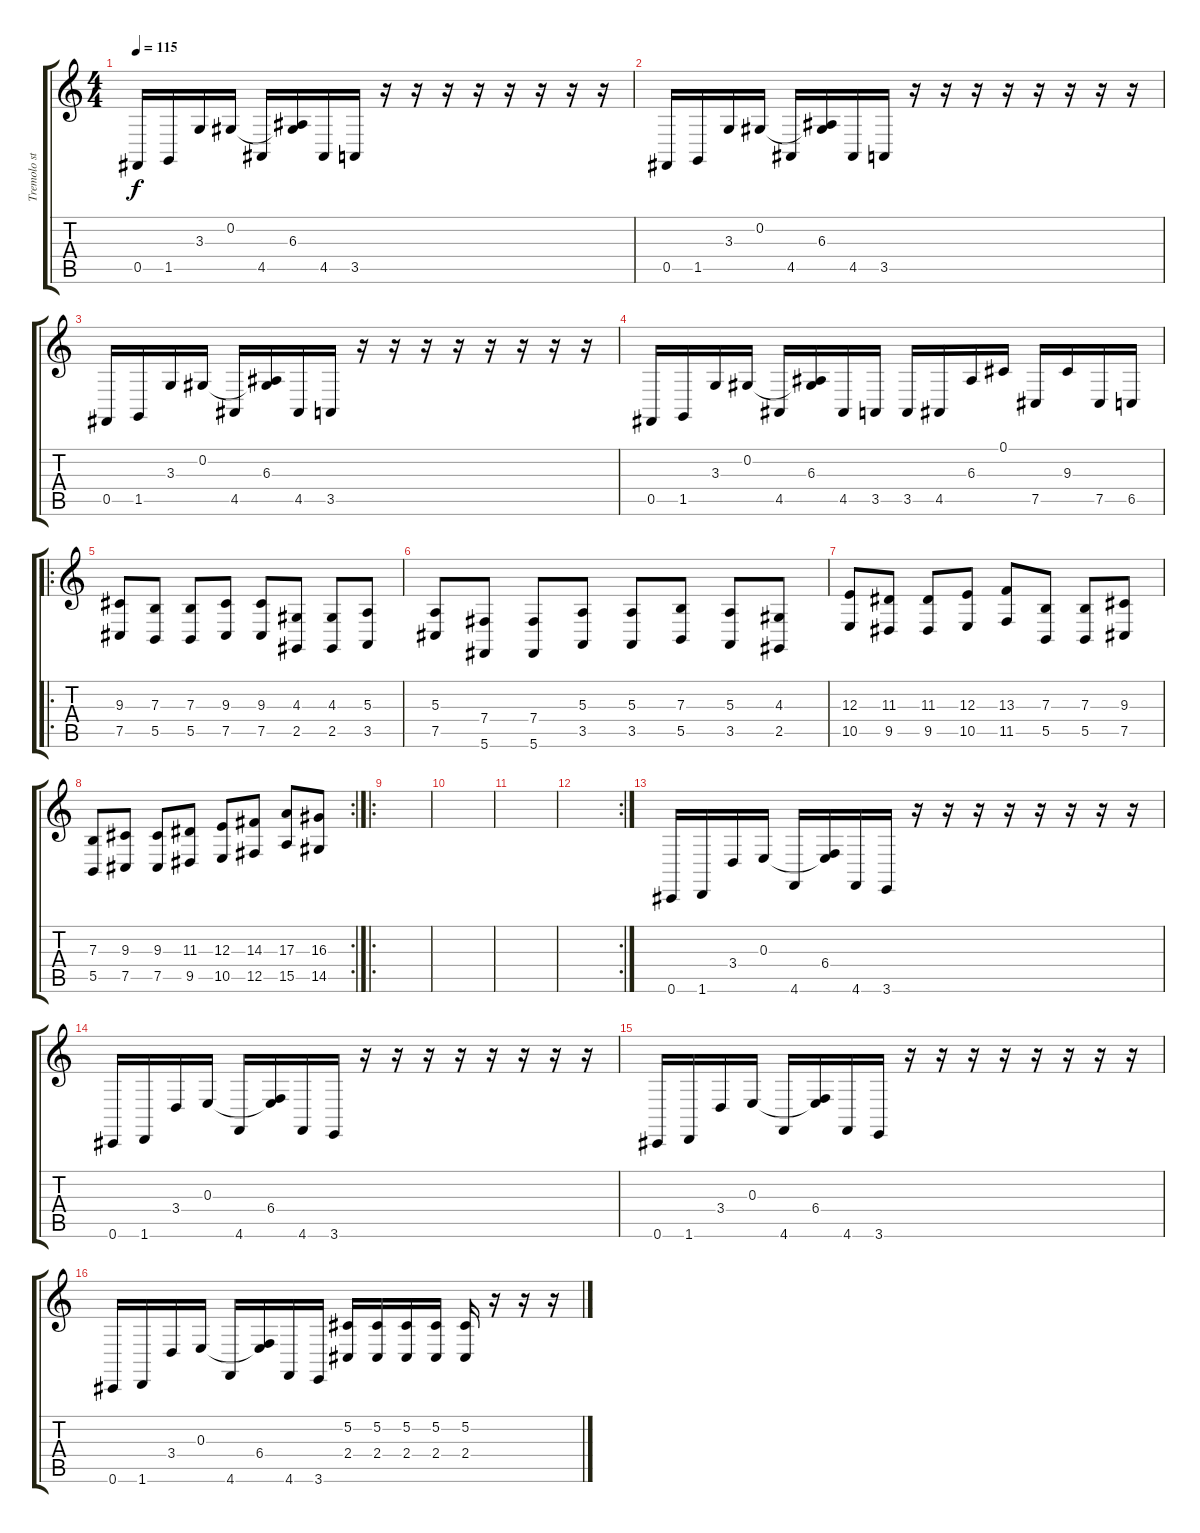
\track ("Tremolo strings" "Tremolo st") {instrument tremolostrings}
\staff {score tabs}
\tuning (Db4 Ab3 E3 B2 Gb2 Db2) {hide}
\ts (4 4)
\tempo 115
\clef g2
\ks c
0.5.16{dy f} 1.5.16 3.3.16 0.2.16 4.5.16 (0.2{t} 6.3).16 4.5.16 3.5.16 r.16 r.16 r.16 r.16 r.16 r.16 r.16 r.16 |
0.5.16 1.5.16 3.3.16 0.2.16 4.5.16 (0.2{t} 6.3).16 4.5.16 3.5.16 r.16 r.16 r.16 r.16 r.16 r.16 r.16 r.16 |
0.5.16 1.5.16 3.3.16 0.2.16 4.5.16 (0.2{t} 6.3).16 4.5.16 3.5.16 r.16 r.16 r.16 r.16 r.16 r.16 r.16 r.16 |
0.5.16 1.5.16 3.3.16 0.2.16 4.5.16 (0.2{t} 6.3).16 4.5.16 3.5.16 3.5.16 4.5.16 6.3.16 0.1.16 7.5.16 9.3.16 7.5.16 6.5.16 |
\ro
(9.3 7.5).8 (7.3 5.5).8 (7.3 5.5).8 (9.3 7.5).8 (9.3 7.5).8 (4.3 2.5).8 (4.3 2.5).8 (5.3 3.5).8 |
(5.3 7.5).8 (7.4 5.6).8 (7.4 5.6).8 (5.3 3.5).8 (5.3 3.5).8 (7.3 5.5).8 (5.3 3.5).8 (4.3 2.5).8 |
(12.3 10.5).8 (11.3 9.5).8 (11.3 9.5).8 (12.3 10.5).8 (13.3 11.5).8 (7.3 5.5).8 (7.3 5.5).8 (9.3 7.5).8 |
\rc 2
(7.3 5.5).8 (9.3 7.5).8 (9.3 7.5).8 (11.3 9.5).8 (12.3 10.5).8 (14.3 12.5).8 (17.3 15.5).8 (16.3 14.5).8 |
\ro
|
|
|
\rc 2
|
0.6.16 1.6.16 3.4.16 0.3.16 4.6.16 (0.3{t} 6.4).16 4.6.16 3.6.16 r.16 r.16 r.16 r.16 r.16 r.16 r.16 r.16 |
0.6.16 1.6.16 3.4.16 0.3.16 4.6.16 (0.3{t} 6.4).16 4.6.16 3.6.16 r.16 r.16 r.16 r.16 r.16 r.16 r.16 r.16 |
0.6.16 1.6.16 3.4.16 0.3.16 4.6.16 (0.3{t} 6.4).16 4.6.16 3.6.16 r.16 r.16 r.16 r.16 r.16 r.16 r.16 r.16 |
0.6.16 1.6.16 3.4.16 0.3.16 4.6.16 (0.3{t} 6.4).16 4.6.16 3.6.16 (5.2 2.4).16 (5.2 2.4).16 (5.2 2.4).16 (5.2 2.4).16 (5.2 2.4).16 r.16 r.16 r.16
